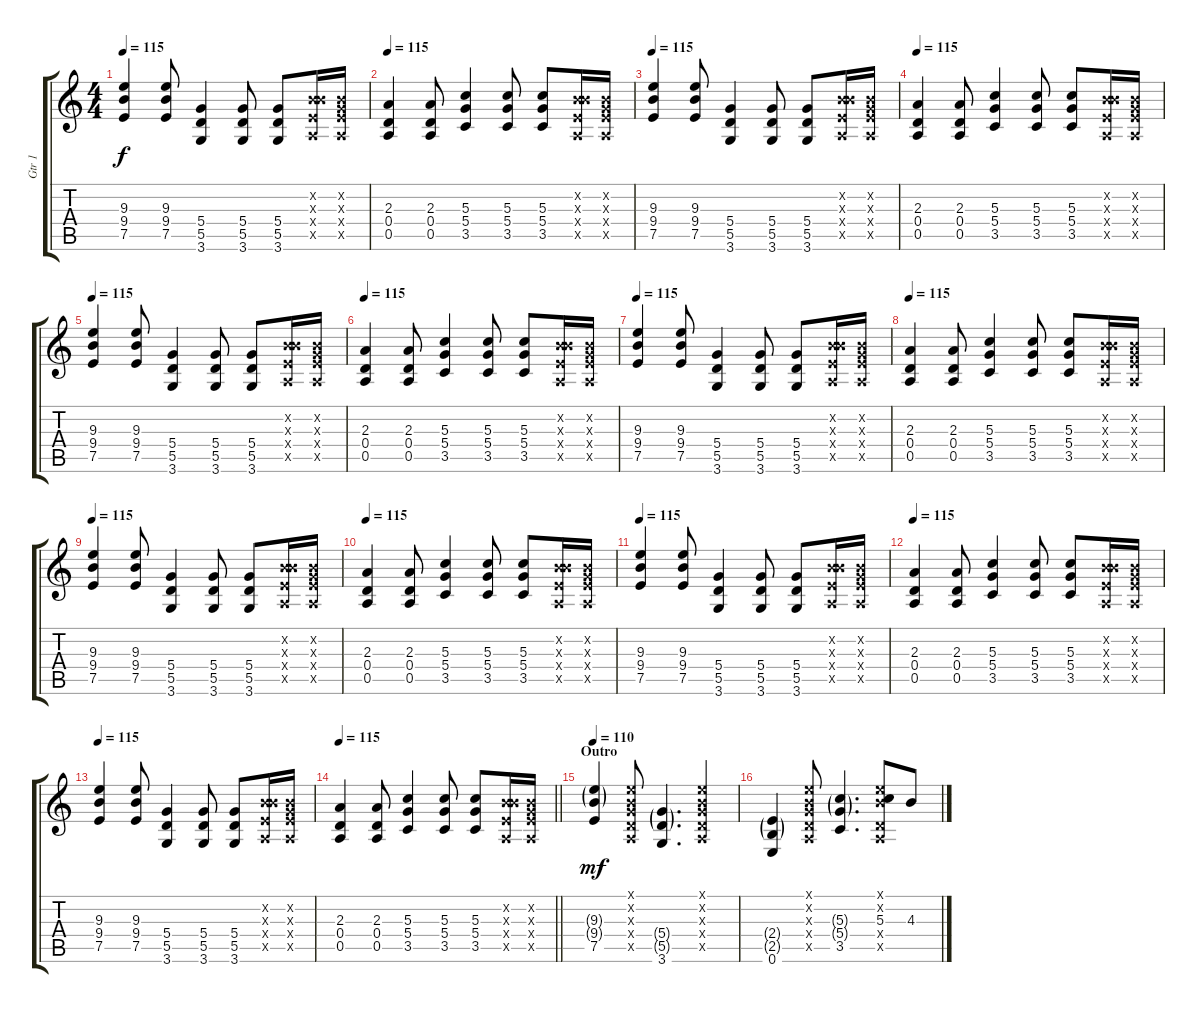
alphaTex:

\track ("Gtr 1" "Gtr 1") {instrument electricguitarjazz}
\staff {score tabs}
\tuning (E4 B3 G3 D3 A2 E2) {hide}
\ts (4 4)
\tempo 115
\clef g2
\ks c
(9.3 9.4 7.5).4{dy f} (9.3 9.4 7.5).8 (5.4 5.5 3.6).4 (5.4 5.5 3.6).8 (5.4 5.5 3.6).8 (0.2{x} 4.3{x} 2.4{x} 0.5{x}).16 (0.2{x} 0.3{x} 2.4{x} 0.5{x}).16 |
\tempo 115
(2.3 0.4 0.5).4 (2.3 0.4 0.5).8 (5.3 5.4 3.5).4 (5.3 5.4 3.5).8 (5.3 5.4 3.5).8 (0.2{x} 4.3{x} 2.4{x} 0.5{x}).16 (0.2{x} 0.3{x} 2.4{x} 0.5{x}).16 |
\tempo 115
(9.3 9.4 7.5).4 (9.3 9.4 7.5).8 (5.4 5.5 3.6).4 (5.4 5.5 3.6).8 (5.4 5.5 3.6).8 (0.2{x} 4.3{x} 2.4{x} 0.5{x}).16 (0.2{x} 0.3{x} 2.4{x} 0.5{x}).16 |
\tempo 115
(2.3 0.4 0.5).4 (2.3 0.4 0.5).8 (5.3 5.4 3.5).4 (5.3 5.4 3.5).8 (5.3 5.4 3.5).8 (0.2{x} 4.3{x} 2.4{x} 0.5{x}).16 (0.2{x} 0.3{x} 2.4{x} 0.5{x}).16 |
\tempo 115
(9.3 9.4 7.5).4 (9.3 9.4 7.5).8 (5.4 5.5 3.6).4 (5.4 5.5 3.6).8 (5.4 5.5 3.6).8 (0.2{x} 4.3{x} 2.4{x} 0.5{x}).16 (0.2{x} 0.3{x} 2.4{x} 0.5{x}).16 |
\tempo 115
(2.3 0.4 0.5).4 (2.3 0.4 0.5).8 (5.3 5.4 3.5).4 (5.3 5.4 3.5).8 (5.3 5.4 3.5).8 (0.2{x} 4.3{x} 2.4{x} 0.5{x}).16 (0.2{x} 0.3{x} 2.4{x} 0.5{x}).16 |
\tempo 115
(9.3 9.4 7.5).4 (9.3 9.4 7.5).8 (5.4 5.5 3.6).4 (5.4 5.5 3.6).8 (5.4 5.5 3.6).8 (0.2{x} 4.3{x} 2.4{x} 0.5{x}).16 (0.2{x} 0.3{x} 2.4{x} 0.5{x}).16 |
\tempo 115
(2.3 0.4 0.5).4 (2.3 0.4 0.5).8 (5.3 5.4 3.5).4 (5.3 5.4 3.5).8 (5.3 5.4 3.5).8 (0.2{x} 4.3{x} 2.4{x} 0.5{x}).16 (0.2{x} 0.3{x} 2.4{x} 0.5{x}).16 |
\tempo 115
(9.3 9.4 7.5).4 (9.3 9.4 7.5).8 (5.4 5.5 3.6).4 (5.4 5.5 3.6).8 (5.4 5.5 3.6).8 (0.2{x} 4.3{x} 2.4{x} 0.5{x}).16 (0.2{x} 0.3{x} 2.4{x} 0.5{x}).16 |
\tempo 115
(2.3 0.4 0.5).4 (2.3 0.4 0.5).8 (5.3 5.4 3.5).4 (5.3 5.4 3.5).8 (5.3 5.4 3.5).8 (0.2{x} 4.3{x} 2.4{x} 0.5{x}).16 (0.2{x} 0.3{x} 2.4{x} 0.5{x}).16 |
\tempo 115
(9.3 9.4 7.5).4 (9.3 9.4 7.5).8 (5.4 5.5 3.6).4 (5.4 5.5 3.6).8 (5.4 5.5 3.6).8 (0.2{x} 4.3{x} 2.4{x} 0.5{x}).16 (0.2{x} 0.3{x} 2.4{x} 0.5{x}).16 |
\tempo 115
(2.3 0.4 0.5).4 (2.3 0.4 0.5).8 (5.3 5.4 3.5).4 (5.3 5.4 3.5).8 (5.3 5.4 3.5).8 (0.2{x} 4.3{x} 2.4{x} 0.5{x}).16 (0.2{x} 0.3{x} 2.4{x} 0.5{x}).16 |
\tempo 115
(9.3 9.4 7.5).4 (9.3 9.4 7.5).8 (5.4 5.5 3.6).4 (5.4 5.5 3.6).8 (5.4 5.5 3.6).8 (0.2{x} 4.3{x} 2.4{x} 0.5{x}).16 (0.2{x} 0.3{x} 2.4{x} 0.5{x}).16 |
\tempo 115
\barLineRight lightlight
(2.3 0.4 0.5).4 (2.3 0.4 0.5).8 (5.3 5.4 3.5).4 (5.3 5.4 3.5).8 (5.3 5.4 3.5).8 (0.2{x} 4.3{x} 2.4{x} 0.5{x}).16 (0.2{x} 0.3{x} 2.4{x} 0.5{x}).16 |
\section ("" "Outro")
\tempo 110
(9.3{g} 9.4{g} 7.5).4{dy mf} (0.1{x} 0.2{x} 0.3{x} 0.4{x} 0.5{x}).8 (5.4{g} 5.5{g} 3.6).4{d} (0.1{x} 0.2{x} 0.3{x} 0.4{x} 0.5{x}).4 |
(2.4{g} 2.5{g} 0.6).4 (0.1{x} 0.2{x} 0.3{x} 0.4{x} 0.5{x}).8 (5.3{g} 5.4{g} 3.5).4{d} (0.1{x} 0.2{x} 5.3 0.4{x} 0.5{x}).8 4.3.8
